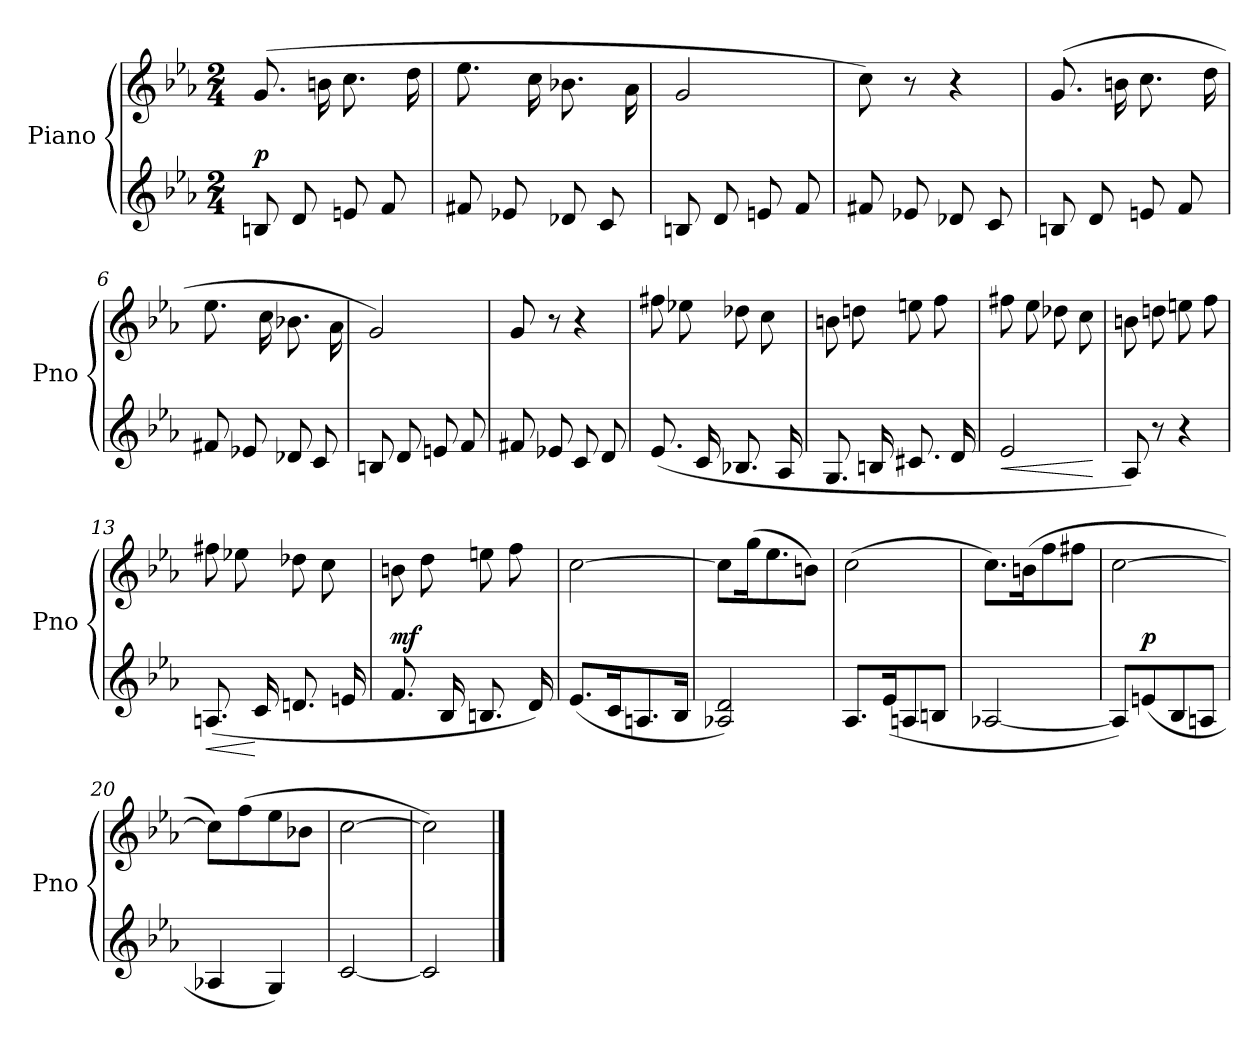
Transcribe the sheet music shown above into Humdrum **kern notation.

**kern	**dynam	**kern
*part2	*part2	*part1
*staff2	*staff2	*staff1
*I"Piano	*	*I"Piano
*I'Pno	*	*I'Pno
*clefG2	*	*clefG2
*k[b-e-a-]	*	*k[b-e-a-]
*M2/4	*	*M2/4
*MM72	*	*MM72
=1	=1	=1
!	!LO:DY:a	!
8Bn/	p	(8.g/
8d/	.	.
.	.	16bn\
8en/	.	8.cc\
8f/	.	.
.	.	16dd\
=2	=2	=2
8f#X/	.	8.ee-\
8e-X/	.	.
.	.	16cc\
8d-X/	.	8.b-X\
8c/	.	.
.	.	16a-\
=3	=3	=3
8Bn/	.	2g/
8d/	.	.
8en/	.	.
8f/	.	.
=4	=4	=4
8f#X/	.	8cc\)
8e-X/	.	8r
8d-X/	.	4r
8c/	.	.
!!LO:LB:g=z
=5	=5	=5
8Bn/	.	(8.g/
8d/	.	.
.	.	16bn\
8en/	.	8.cc\
8f/	.	.
.	.	16dd\
=6	=6	=6
8f#X/	.	8.ee-\
8e-X/	.	.
.	.	16cc\
8d-X/	.	8.b-X\
8c/	.	.
.	.	16a-\
=7	=7	=7
8Bn/	.	2g/)
8d/	.	.
8en/	.	.
8f/	.	.
=8	=8	=8
8f#X/	.	8g/
8e-X/	.	8r
8c/	.	4r
8d/	.	.
!!LO:LB:g=z
=9	=9	=9
(8.e-/	.	8ff#X\
.	.	8ee-X\
16c/	.	.
8.B-X/	.	8dd-X\
.	.	8cc\
16A-/	.	.
=10	=10	=10
8.G/	.	8bn\
.	.	8ddn\
16Bn/	.	.
8.c#X/	.	8een\
.	.	8ff\
16d/	.	.
=11	=11	=11
!	!LO:HP:b	!
2e-/	<	8ff#X\
.	.	8ee-\
.	.	8dd-X\
.	.	8cc\
.	[	.
=12	=12	=12
8A-/)	.	8bn\
8r	.	8ddn\
4r	.	8een\
.	.	8ff\
!!LO:LB:g=z
=13	=13	=13
!	!LO:HP:b	!
(8.An/	<	8ff#X\
.	.	8ee-X\
16c/	[	.
8.dn/	.	8dd-X\
.	.	8cc\
16en/	.	.
=14	=14	=14
!	!LO:DY:a	!
8.f/	mf	8bn\
.	.	8dd\
16B-/	.	.
8.Bn/	.	8een\
.	.	8ff\
16d/)	.	.
=15	=15	=15
(8.e-/L	.	[2cc\
16c/K	.	.
8.An/	.	.
16B-/Jk	.	.
=16	=16	=16
2A-X/ 2d/)	.	8cc\L]
.	.	(16gg\K
.	.	8.ee-\
.	.	8bn\J)
!!LO:LB:g=z
=17	=17	=17
8.A-/L	.	(2cc\
(16e-/K	.	.
8An/	.	.
8Bn/J	.	.
=18	=18	=18
[2A-X/	.	8.cc\L)
.	.	(16bn\K
.	.	8ff\
.	.	8ff#X\J
=19	=19	=19
8A-/L])	.	[2cc\
!	!LO:DY:a	!
(8en/	p	.
8B-/	.	.
8An/J	.	.
=20	=20	=20
4A-X/	.	8cc\L])
.	.	(8ff\
4G/)	.	8ee-\
.	.	8b-X\J
=21	=21	=21
[2c/	.	[2cc\
=22	=22	=22
2c/]	.	2cc\])
==	==	==
*-	*-	*-
